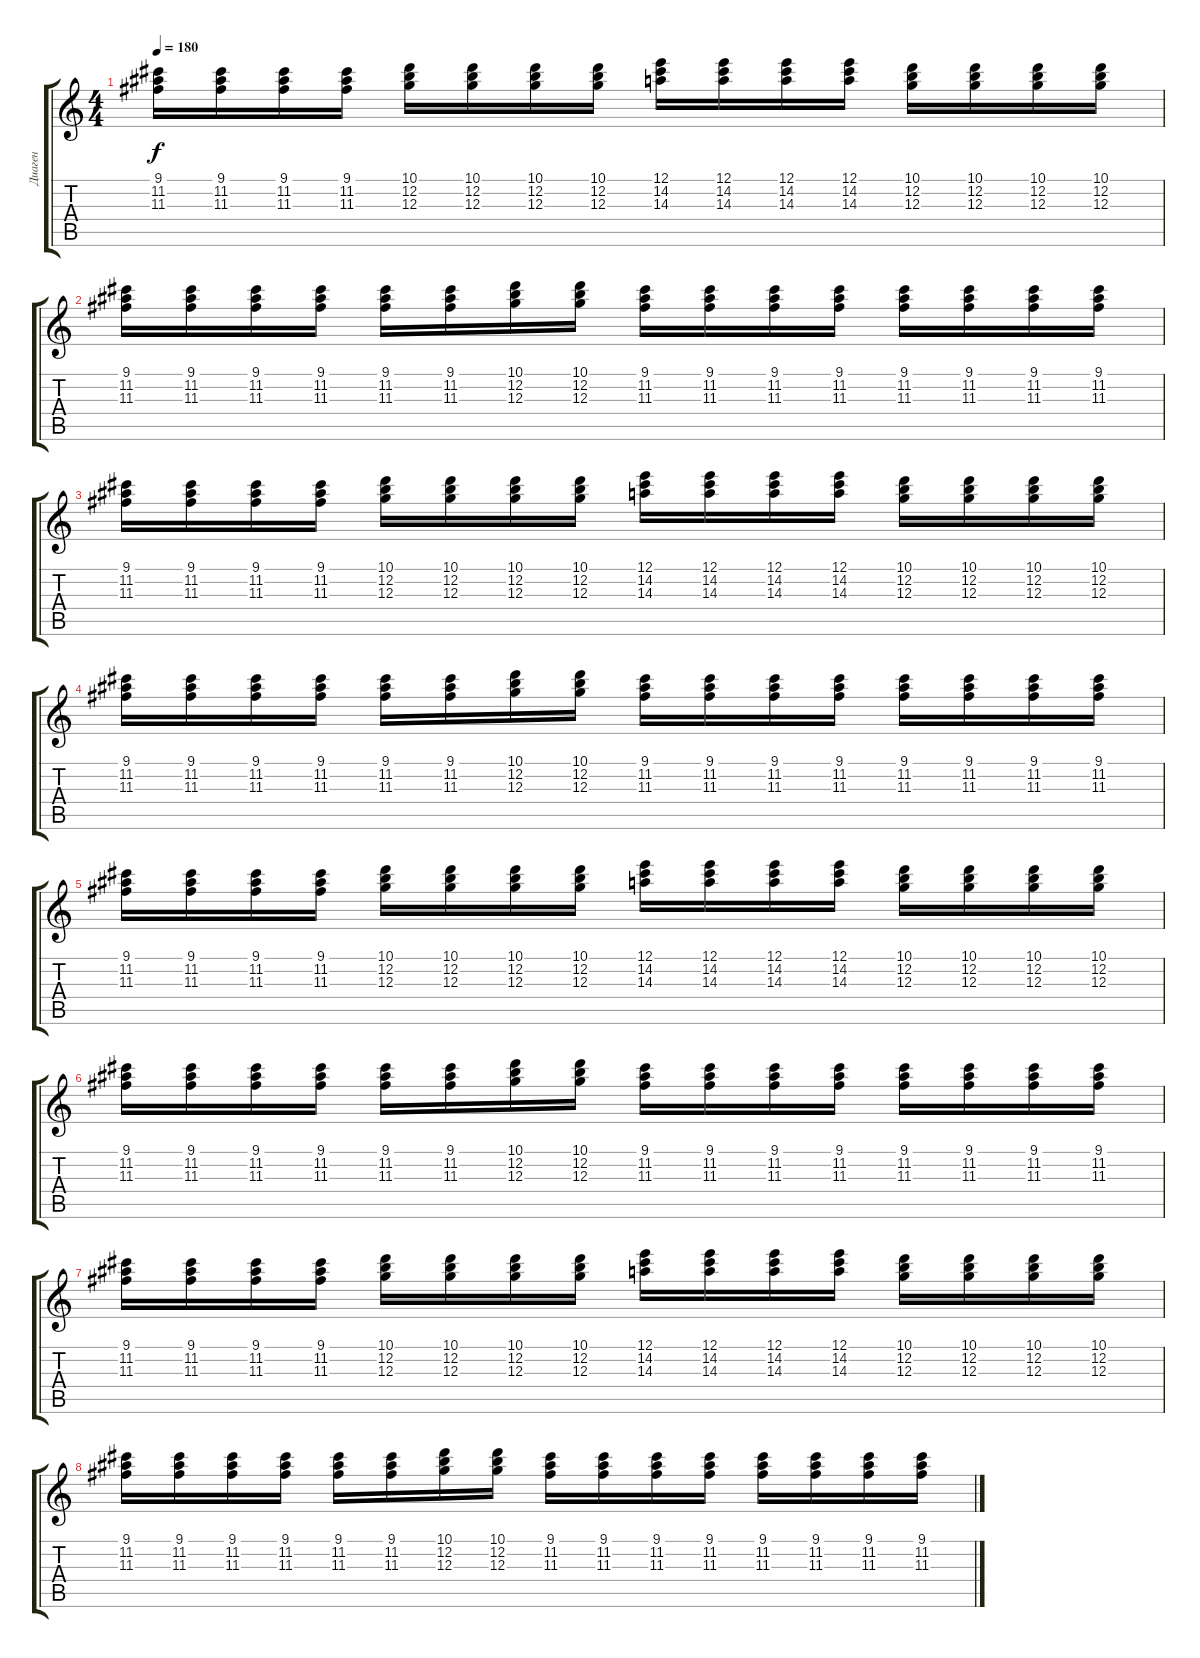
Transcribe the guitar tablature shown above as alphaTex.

\track ("Диаген" "Диаген") {instrument distortionguitar}
\staff {score tabs}
\tuning (E4 B3 G3 D3 A2 E2) {hide}
\ts (4 4)
\tempo 180
\clef g2
\ks c
(9.1 11.2 11.3).16{dy f} (9.1 11.2 11.3).16 (9.1 11.2 11.3).16 (9.1 11.2 11.3).16 (10.1 12.2 12.3).16 (10.1 12.2 12.3).16 (10.1 12.2 12.3).16 (10.1 12.2 12.3).16 (12.1 14.2 14.3).16 (12.1 14.2 14.3).16 (12.1 14.2 14.3).16 (12.1 14.2 14.3).16 (10.1 12.2 12.3).16 (10.1 12.2 12.3).16 (10.1 12.2 12.3).16 (10.1 12.2 12.3).16 |
(9.1 11.2 11.3).16 (9.1 11.2 11.3).16 (9.1 11.2 11.3).16 (9.1 11.2 11.3).16 (9.1 11.2 11.3).16 (9.1 11.2 11.3).16 (10.1 12.2 12.3).16 (10.1 12.2 12.3).16 (9.1 11.2 11.3).16 (9.1 11.2 11.3).16 (9.1 11.2 11.3).16 (9.1 11.2 11.3).16 (9.1 11.2 11.3).16 (9.1 11.2 11.3).16 (9.1 11.2 11.3).16 (9.1 11.2 11.3).16 |
(9.1 11.2 11.3).16 (9.1 11.2 11.3).16 (9.1 11.2 11.3).16 (9.1 11.2 11.3).16 (10.1 12.2 12.3).16 (10.1 12.2 12.3).16 (10.1 12.2 12.3).16 (10.1 12.2 12.3).16 (12.1 14.2 14.3).16 (12.1 14.2 14.3).16 (12.1 14.2 14.3).16 (12.1 14.2 14.3).16 (10.1 12.2 12.3).16 (10.1 12.2 12.3).16 (10.1 12.2 12.3).16 (10.1 12.2 12.3).16 |
(9.1 11.2 11.3).16 (9.1 11.2 11.3).16 (9.1 11.2 11.3).16 (9.1 11.2 11.3).16 (9.1 11.2 11.3).16 (9.1 11.2 11.3).16 (10.1 12.2 12.3).16 (10.1 12.2 12.3).16 (9.1 11.2 11.3).16 (9.1 11.2 11.3).16 (9.1 11.2 11.3).16 (9.1 11.2 11.3).16 (9.1 11.2 11.3).16 (9.1 11.2 11.3).16 (9.1 11.2 11.3).16 (9.1 11.2 11.3).16 |
(9.1 11.2 11.3).16 (9.1 11.2 11.3).16 (9.1 11.2 11.3).16 (9.1 11.2 11.3).16 (10.1 12.2 12.3).16 (10.1 12.2 12.3).16 (10.1 12.2 12.3).16 (10.1 12.2 12.3).16 (12.1 14.2 14.3).16 (12.1 14.2 14.3).16 (12.1 14.2 14.3).16 (12.1 14.2 14.3).16 (10.1 12.2 12.3).16 (10.1 12.2 12.3).16 (10.1 12.2 12.3).16 (10.1 12.2 12.3).16 |
(9.1 11.2 11.3).16 (9.1 11.2 11.3).16 (9.1 11.2 11.3).16 (9.1 11.2 11.3).16 (9.1 11.2 11.3).16 (9.1 11.2 11.3).16 (10.1 12.2 12.3).16 (10.1 12.2 12.3).16 (9.1 11.2 11.3).16 (9.1 11.2 11.3).16 (9.1 11.2 11.3).16 (9.1 11.2 11.3).16 (9.1 11.2 11.3).16 (9.1 11.2 11.3).16 (9.1 11.2 11.3).16 (9.1 11.2 11.3).16 |
(9.1 11.2 11.3).16 (9.1 11.2 11.3).16 (9.1 11.2 11.3).16 (9.1 11.2 11.3).16 (10.1 12.2 12.3).16 (10.1 12.2 12.3).16 (10.1 12.2 12.3).16 (10.1 12.2 12.3).16 (12.1 14.2 14.3).16 (12.1 14.2 14.3).16 (12.1 14.2 14.3).16 (12.1 14.2 14.3).16 (10.1 12.2 12.3).16 (10.1 12.2 12.3).16 (10.1 12.2 12.3).16 (10.1 12.2 12.3).16 |
(9.1 11.2 11.3).16 (9.1 11.2 11.3).16 (9.1 11.2 11.3).16 (9.1 11.2 11.3).16 (9.1 11.2 11.3).16 (9.1 11.2 11.3).16 (10.1 12.2 12.3).16 (10.1 12.2 12.3).16 (9.1 11.2 11.3).16 (9.1 11.2 11.3).16 (9.1 11.2 11.3).16 (9.1 11.2 11.3).16 (9.1 11.2 11.3).16 (9.1 11.2 11.3).16 (9.1 11.2 11.3).16 (9.1 11.2 11.3).16
